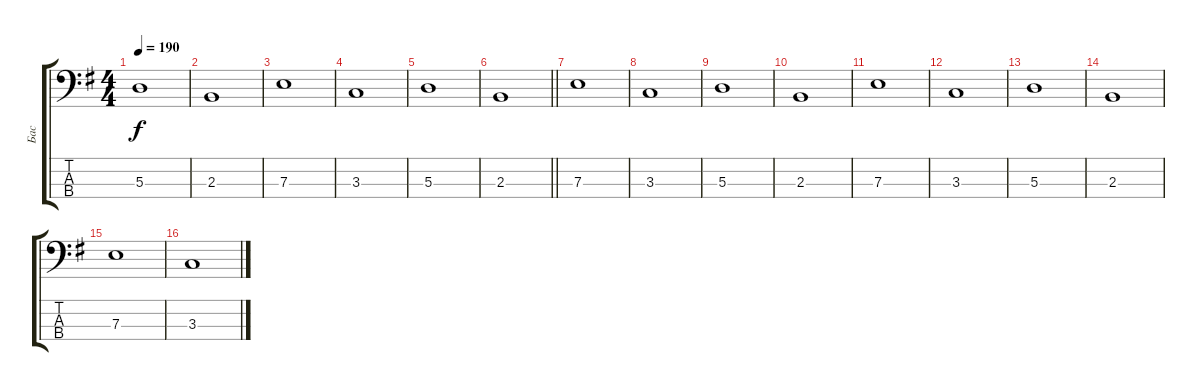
\track ("Бас" "Бас") {instrument electricbassfinger}
\staff {score tabs}
\tuning (G2 D2 A1 E1) {hide}
\ts (4 4)
\tempo 190
\clef f4
\ks g
5.3.1{dy f} |
2.3.1 |
7.3.1 |
3.3.1 |
5.3.1 |
\barLineRight lightlight
2.3.1 |
7.3.1 |
3.3.1 |
5.3.1 |
2.3.1 |
7.3.1 |
3.3.1 |
5.3.1 |
2.3.1 |
7.3.1 |
3.3.1
